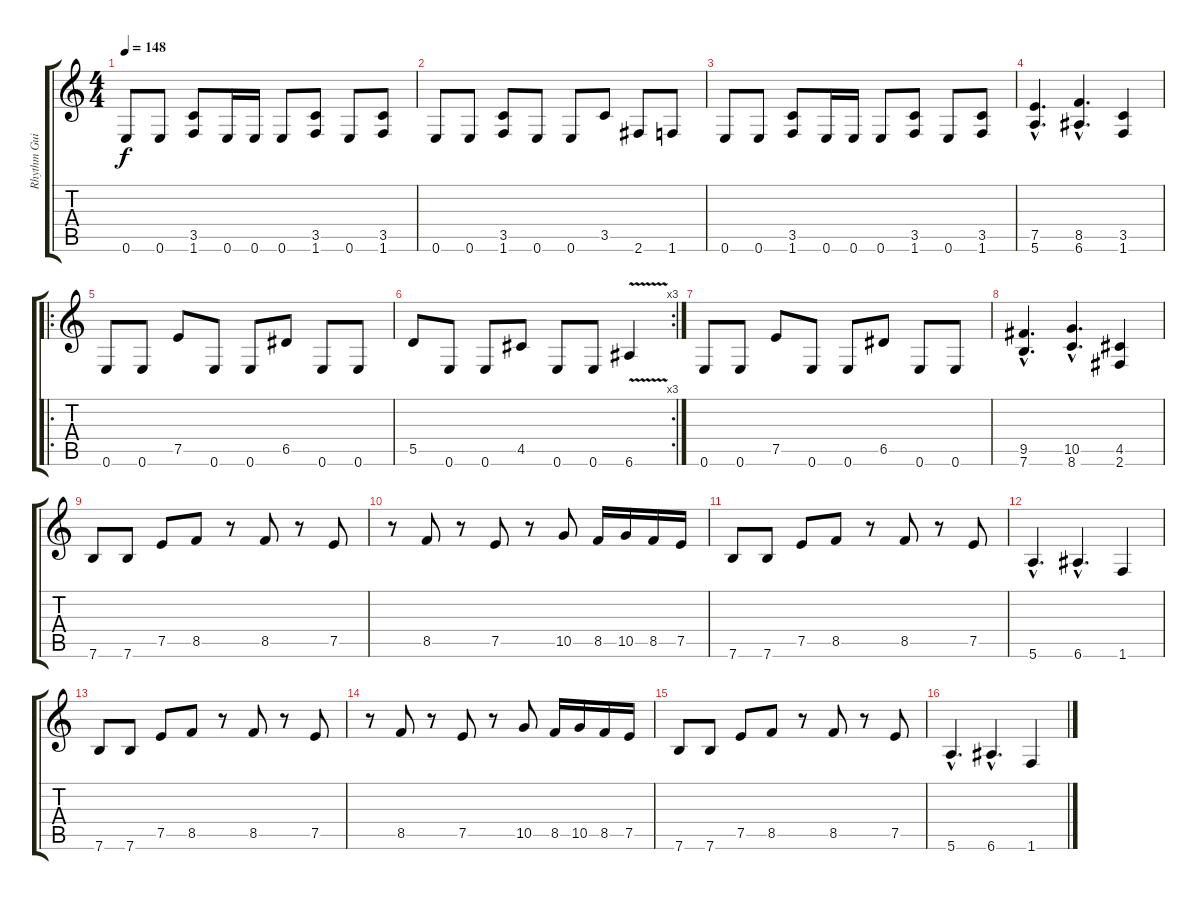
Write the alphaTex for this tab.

\track ("Rhythm Guitar" "Rhythm Gui") {instrument distortionguitar}
\staff {score tabs}
\tuning (E4 B3 G3 D3 A2 E2) {hide}
\ts (4 4)
\tempo 148
\clef g2
\ks c
0.6.8{dy f} 0.6.8 (3.5 1.6).8 0.6.16 0.6.16 0.6.8 (3.5 1.6).8 0.6.8 (3.5 1.6).8 |
0.6.8 0.6.8 (3.5 1.6).8 0.6.8 0.6.8 3.5.8 2.6.8 1.6.8 |
0.6.8 0.6.8 (3.5 1.6).8 0.6.16 0.6.16 0.6.8 (3.5 1.6).8 0.6.8 (3.5 1.6).8 |
(7.5{hac} 5.6{hac}).4{d} (8.5{hac} 6.6{hac}).4{d} (3.5 1.6).4 |
\ro
0.6.8 0.6.8 7.5.8 0.6.8 0.6.8 6.5.8 0.6.8 0.6.8 |
\rc 3
5.5.8 0.6.8 0.6.8 4.5.8 0.6.8 0.6.8 6.6{v}.4 |
0.6.8 0.6.8 7.5.8 0.6.8 0.6.8 6.5.8 0.6.8 0.6.8 |
(9.5{hac} 7.6{hac}).4{d} (10.5{hac} 8.6{hac}).4{d} (4.5 2.6).4 |
7.6.8 7.6.8 7.5.8 8.5.8 r.8 8.5.8 r.8 7.5.8 |
r.8 8.5.8 r.8 7.5.8 r.8 10.5.8 8.5.16 10.5.16 8.5.16 7.5.16 |
7.6.8 7.6.8 7.5.8 8.5.8 r.8 8.5.8 r.8 7.5.8 |
5.6{hac}.4{d} 6.6{hac}.4{d} 1.6.4 |
7.6.8 7.6.8 7.5.8 8.5.8 r.8 8.5.8 r.8 7.5.8 |
r.8 8.5.8 r.8 7.5.8 r.8 10.5.8 8.5.16 10.5.16 8.5.16 7.5.16 |
7.6.8 7.6.8 7.5.8 8.5.8 r.8 8.5.8 r.8 7.5.8 |
5.6{hac}.4{d} 6.6{hac}.4{d} 1.6.4
